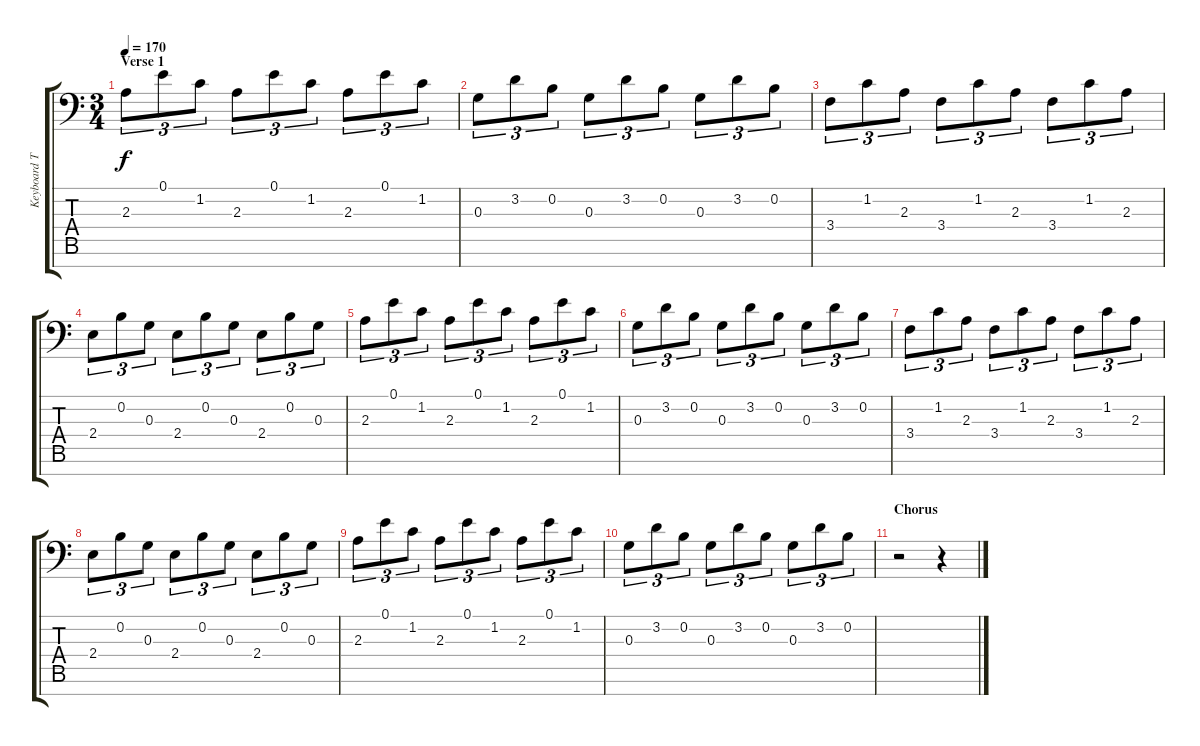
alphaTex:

\track ("Keyboard Two" "Keyboard T") {instrument acousticgrandpiano}
\staff {score tabs}
\tuning (E4 B3 G3 D3 A2 E2 C-1) {hide}
\ts (3 4)
\section ("" "Verse 1")
\tempo 170
\clef f4
\ks c
2.3.8{tu (3 2) dy f volume 13} 0.1.8{tu (3 2)} 1.2.8{tu (3 2)} 2.3.8{tu (3 2)} 0.1.8{tu (3 2)} 1.2.8{tu (3 2)} 2.3.8{tu (3 2)} 0.1.8{tu (3 2)} 1.2.8{tu (3 2)} |
0.3.8{tu (3 2)} 3.2.8{tu (3 2)} 0.2.8{tu (3 2)} 0.3.8{tu (3 2)} 3.2.8{tu (3 2)} 0.2.8{tu (3 2)} 0.3.8{tu (3 2)} 3.2.8{tu (3 2)} 0.2.8{tu (3 2)} |
3.4.8{tu (3 2)} 1.2.8{tu (3 2)} 2.3.8{tu (3 2)} 3.4.8{tu (3 2)} 1.2.8{tu (3 2)} 2.3.8{tu (3 2)} 3.4.8{tu (3 2)} 1.2.8{tu (3 2)} 2.3.8{tu (3 2)} |
2.4.8{tu (3 2)} 0.2.8{tu (3 2)} 0.3.8{tu (3 2)} 2.4.8{tu (3 2)} 0.2.8{tu (3 2)} 0.3.8{tu (3 2)} 2.4.8{tu (3 2)} 0.2.8{tu (3 2)} 0.3.8{tu (3 2)} |
2.3.8{tu (3 2) volume 13} 0.1.8{tu (3 2)} 1.2.8{tu (3 2)} 2.3.8{tu (3 2)} 0.1.8{tu (3 2)} 1.2.8{tu (3 2)} 2.3.8{tu (3 2)} 0.1.8{tu (3 2)} 1.2.8{tu (3 2)} |
0.3.8{tu (3 2)} 3.2.8{tu (3 2)} 0.2.8{tu (3 2)} 0.3.8{tu (3 2)} 3.2.8{tu (3 2)} 0.2.8{tu (3 2)} 0.3.8{tu (3 2)} 3.2.8{tu (3 2)} 0.2.8{tu (3 2)} |
3.4.8{tu (3 2)} 1.2.8{tu (3 2)} 2.3.8{tu (3 2)} 3.4.8{tu (3 2)} 1.2.8{tu (3 2)} 2.3.8{tu (3 2)} 3.4.8{tu (3 2)} 1.2.8{tu (3 2)} 2.3.8{tu (3 2)} |
2.4.8{tu (3 2)} 0.2.8{tu (3 2)} 0.3.8{tu (3 2)} 2.4.8{tu (3 2)} 0.2.8{tu (3 2)} 0.3.8{tu (3 2)} 2.4.8{tu (3 2)} 0.2.8{tu (3 2)} 0.3.8{tu (3 2)} |
2.3.8{tu (3 2) volume 13} 0.1.8{tu (3 2)} 1.2.8{tu (3 2)} 2.3.8{tu (3 2)} 0.1.8{tu (3 2)} 1.2.8{tu (3 2)} 2.3.8{tu (3 2)} 0.1.8{tu (3 2)} 1.2.8{tu (3 2)} |
0.3.8{tu (3 2)} 3.2.8{tu (3 2)} 0.2.8{tu (3 2)} 0.3.8{tu (3 2)} 3.2.8{tu (3 2)} 0.2.8{tu (3 2)} 0.3.8{tu (3 2)} 3.2.8{tu (3 2)} 0.2.8{tu (3 2)} |
\section ("" "Chorus")
r.2 r.4
